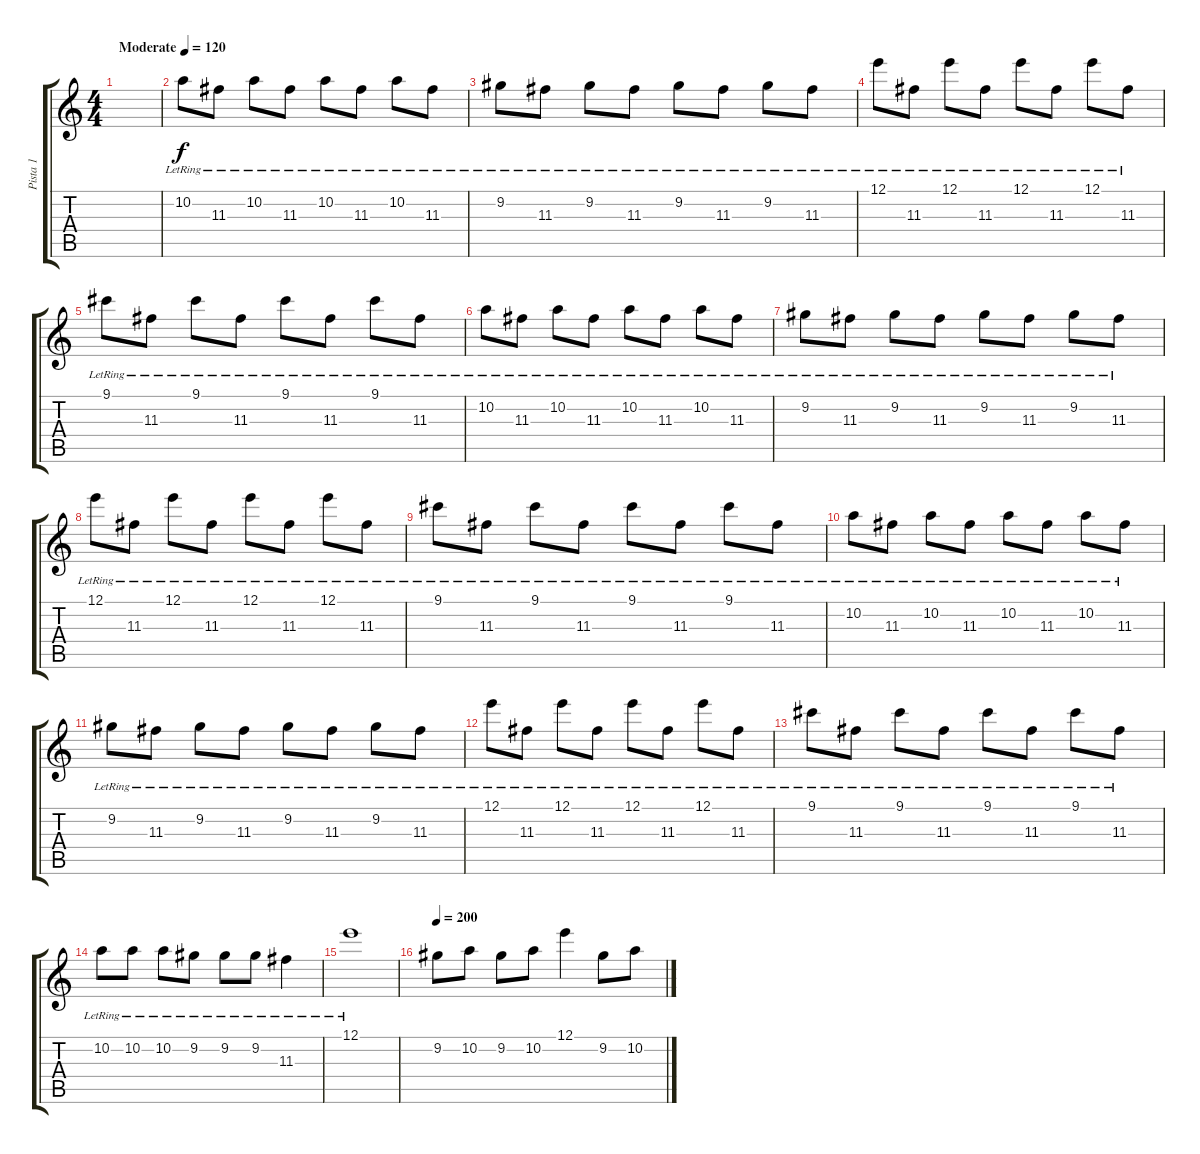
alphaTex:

\track ("Pista 1" "Pista 1") {instrument overdrivenguitar}
\staff {score tabs}
\tuning (E4 B3 G3 D3 A2 D2) {hide}
\ts (4 4)
\tempo (120 "Moderate")
\clef g2
\ks c
|
10.2{lr}.8{instrument electricguitarclean} 11.3{lr}.8 10.2{lr}.8 11.3{lr}.8 10.2{lr}.8 11.3{lr}.8 10.2{lr}.8 11.3{lr}.8 |
9.2{lr}.8 11.3{lr}.8 9.2{lr}.8 11.3{lr}.8 9.2{lr}.8 11.3{lr}.8 9.2{lr}.8 11.3{lr}.8 |
12.1{lr}.8 11.3{lr}.8 12.1{lr}.8 11.3{lr}.8 12.1{lr}.8 11.3{lr}.8 12.1{lr}.8 11.3{lr}.8 |
9.1{lr}.8 11.3{lr}.8 9.1{lr}.8 11.3{lr}.8 9.1{lr}.8 11.3{lr}.8 9.1{lr}.8 11.3{lr}.8 |
10.2{lr}.8{instrument electricguitarclean} 11.3{lr}.8 10.2{lr}.8 11.3{lr}.8 10.2{lr}.8 11.3{lr}.8 10.2{lr}.8 11.3{lr}.8 |
9.2{lr}.8 11.3{lr}.8 9.2{lr}.8 11.3{lr}.8 9.2{lr}.8 11.3{lr}.8 9.2{lr}.8 11.3{lr}.8 |
12.1{lr}.8 11.3{lr}.8 12.1{lr}.8 11.3{lr}.8 12.1{lr}.8 11.3{lr}.8 12.1{lr}.8 11.3{lr}.8 |
9.1{lr}.8 11.3{lr}.8 9.1{lr}.8 11.3{lr}.8 9.1{lr}.8 11.3{lr}.8 9.1{lr}.8 11.3{lr}.8 |
10.2{lr}.8{instrument electricguitarclean} 11.3{lr}.8 10.2{lr}.8 11.3{lr}.8 10.2{lr}.8 11.3{lr}.8 10.2{lr}.8 11.3{lr}.8 |
9.2{lr}.8 11.3{lr}.8 9.2{lr}.8 11.3{lr}.8 9.2{lr}.8 11.3{lr}.8 9.2{lr}.8 11.3{lr}.8 |
12.1{lr}.8 11.3{lr}.8 12.1{lr}.8 11.3{lr}.8 12.1{lr}.8 11.3{lr}.8 12.1{lr}.8 11.3{lr}.8 |
9.1{lr}.8 11.3{lr}.8 9.1{lr}.8 11.3{lr}.8 9.1{lr}.8 11.3{lr}.8 9.1{lr}.8 11.3{lr}.8 |
10.2{lr}.8 10.2{lr}.8 10.2{lr}.8 9.2{lr}.8 9.2{lr}.8 9.2{lr}.8 11.3{lr}.4 |
12.1{lr}.1 |
\tempo 200
9.2.8{instrument overdrivenguitar} 10.2.8 9.2.8 10.2.8 12.1.4 9.2.8 10.2.8
